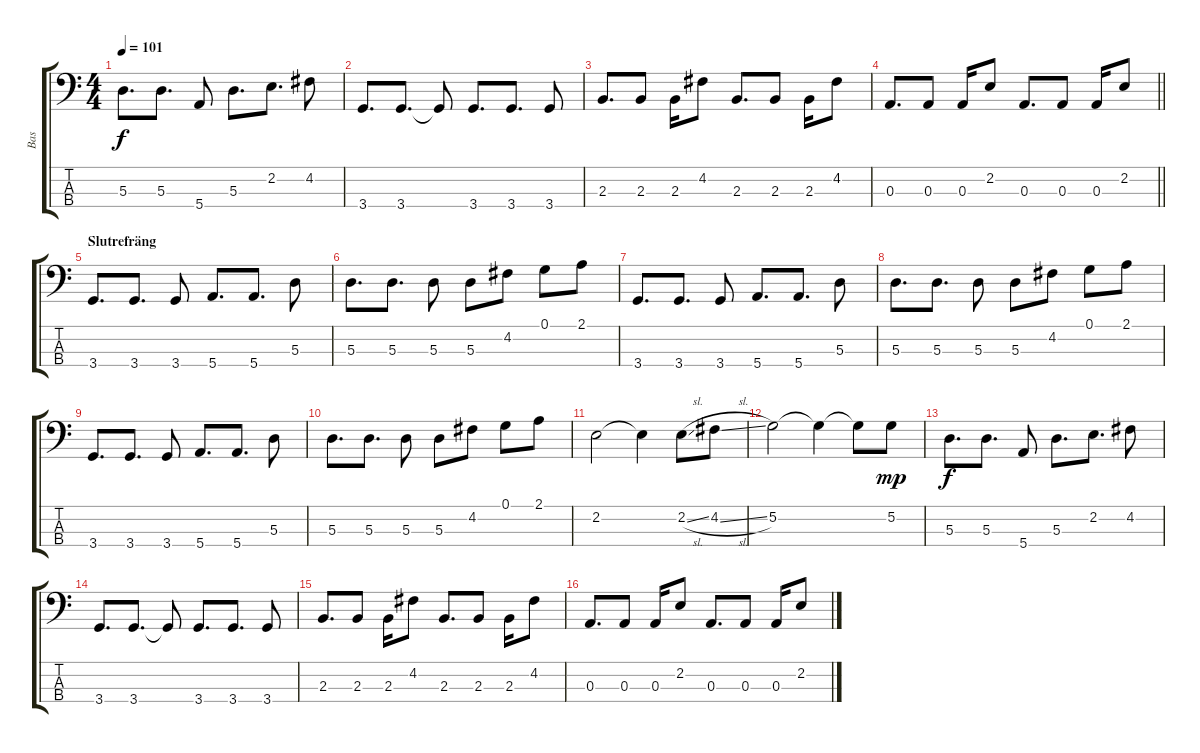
\track ("Bas" "Bas") {instrument electricbassfinger}
\staff {score tabs}
\tuning (G2 D2 A1 E1) {hide}
\ts (4 4)
\tempo 101
\clef f4
\ks c
5.3.8{d dy f} 5.3.8{d} 5.4.8 5.3.8{d} 2.2.8{d} 4.2.8 |
3.4.8{d} 3.4.8{d} 3.4{t}.8 3.4.8{d} 3.4.8{d} 3.4.8 |
2.3.8{d} 2.3.8 2.3.16 4.2.8 2.3.8{d} 2.3.8 2.3.16 4.2.8 |
\barLineRight lightlight
0.3.8{d} 0.3.8 0.3.16 2.2.8 0.3.8{d} 0.3.8 0.3.16 2.2.8 |
\section ("" "Slutrefräng")
3.4.8{d} 3.4.8{d} 3.4.8 5.4.8{d} 5.4.8{d} 5.3.8 |
5.3.8{d} 5.3.8{d} 5.3.8 5.3.8 4.2.8 0.1.8 2.1.8 |
3.4.8{d} 3.4.8{d} 3.4.8 5.4.8{d} 5.4.8{d} 5.3.8 |
5.3.8{d} 5.3.8{d} 5.3.8 5.3.8 4.2.8 0.1.8 2.1.8 |
3.4.8{d} 3.4.8{d} 3.4.8 5.4.8{d} 5.4.8{d} 5.3.8 |
5.3.8{d} 5.3.8{d} 5.3.8 5.3.8 4.2.8 0.1.8 2.1.8 |
2.2.2 2.2{t}.4 2.2{sl}.8 4.2{sl}.8 |
5.2.2 5.2{t}.4 5.2{t}.8 5.2.8{dy mp} |
5.3.8{d dy f} 5.3.8{d} 5.4.8 5.3.8{d} 2.2.8{d} 4.2.8 |
3.4.8{d} 3.4.8{d} 3.4{t}.8 3.4.8{d} 3.4.8{d} 3.4.8 |
2.3.8{d} 2.3.8 2.3.16 4.2.8 2.3.8{d} 2.3.8 2.3.16 4.2.8 |
0.3.8{d} 0.3.8 0.3.16 2.2.8 0.3.8{d} 0.3.8 0.3.16 2.2.8
